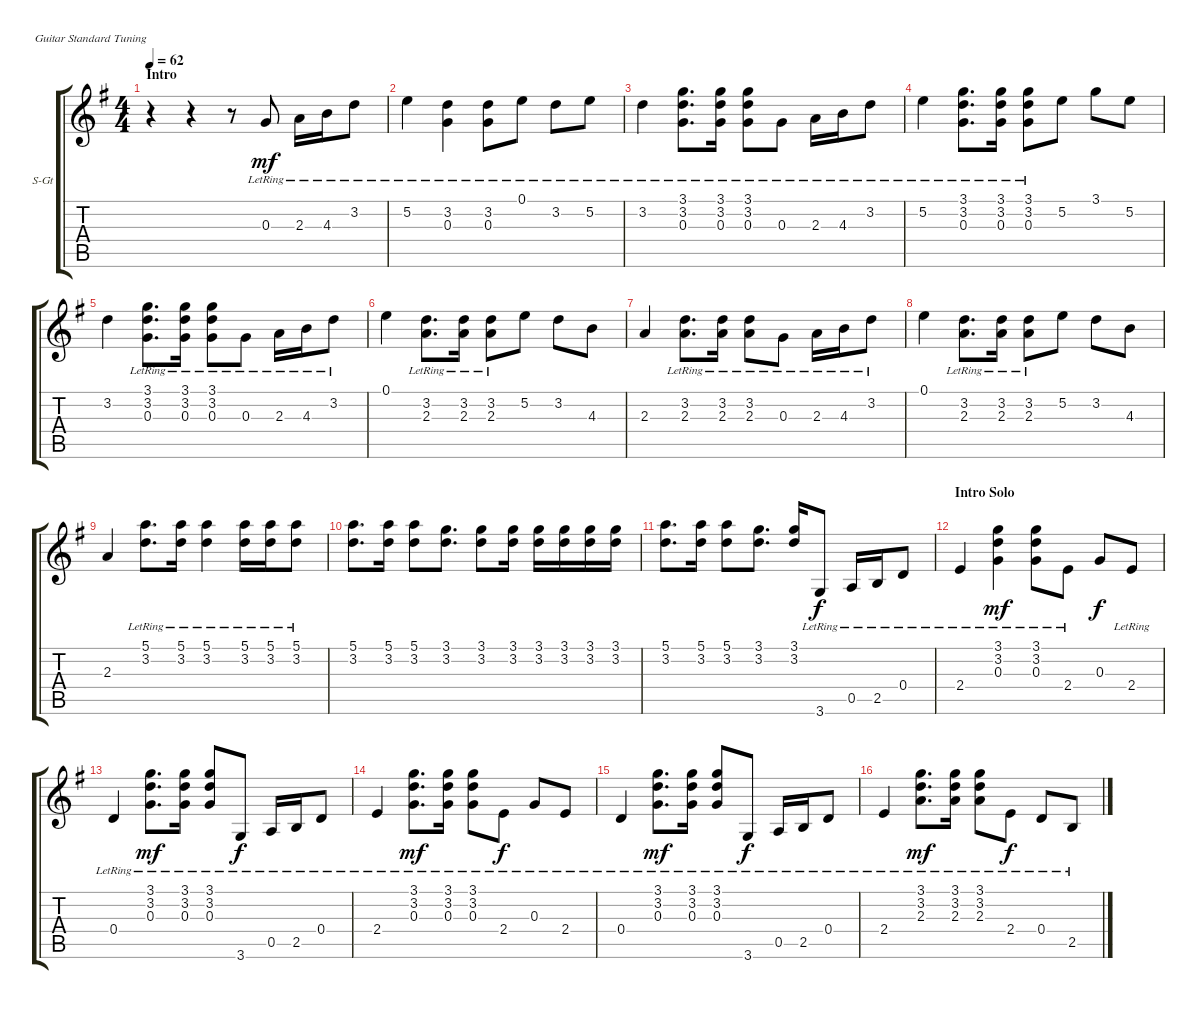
\defaultSystemsLayout 4
\bracketExtendMode groupsimilarinstruments
\firstSystemTrackNameOrientation horizontal
\otherSystemsTrackNameOrientation horizontal
\track ("Rhythm" "S-Gt") {instrument acousticguitarsteel}
\staff {score tabs}
\tuning (E4 B3 G3 D3 A2 E2)
\ts (4 4)
\section ("" "Intro")
\tempo 62
\clef g2
\ks g
r.4{dy mf instrument acousticguitarsteel} r.4 r.8 0.3{lr}.8 2.3{lr}.16 4.3{lr}.16 3.2{lr}.8 |
5.2{lr}.4 (0.3{lr} 3.2{lr}).4 (0.3{lr} 3.2{lr}).8 0.1{lr}.8 3.2{lr}.8 5.2{lr}.8 |
3.2{lr}.4 (0.3{lr} 3.2{lr} 3.1{lr}).8{d} (0.3{lr} 3.2{lr} 3.1{lr}).16 (0.3{lr} 3.2{lr} 3.1{lr}).8 0.3{lr}.8 2.3{lr}.16 4.3{lr}.16 3.2{lr}.8 |
5.2{lr}.4 (0.3{lr} 3.2{lr} 3.1{lr}).8{d} (0.3{lr} 3.2{lr} 3.1{lr}).16 (0.3{lr} 3.2{lr} 3.1{lr}).8 5.2.8 3.1.8 5.2.8 |
3.2.4 (0.3{lr} 3.2{lr} 3.1{lr}).8{d} (0.3{lr} 3.2{lr} 3.1{lr}).16 (0.3{lr} 3.2{lr} 3.1{lr}).8 0.3{lr}.8 2.3{lr}.16 4.3{lr}.16 3.2{lr}.8 |
0.1.4 (2.3{lr} 3.2{lr}).8{d} (2.3{lr} 3.2{lr}).16 (2.3{lr} 3.2{lr}).8 5.2.8 3.2.8 4.3.8 |
2.3.4 (2.3{lr} 3.2{lr}).8{d} (2.3{lr} 3.2{lr}).16 (2.3{lr} 3.2{lr}).8 0.3{lr}.8 2.3{lr}.16 4.3{lr}.16 3.2{lr}.8 |
0.1.4 (2.3{lr} 3.2{lr}).8{d} (2.3{lr} 3.2{lr}).16 (2.3{lr} 3.2{lr}).8 5.2.8 3.2.8 4.3.8 |
2.3.4 (3.2{lr} 5.1).8{d} (3.2{lr} 5.1).16 (3.2{lr} 5.1).4 (3.2{lr} 5.1).16 (3.2{lr} 5.1).16 (3.2{lr} 5.1).8 |
(3.2 5.1).8{d} (3.2 5.1).16 (3.2 5.1).8 (3.2 3.1).8{d} (3.2 3.1).8 (3.2 3.1).16 (3.2 3.1).16 (3.2 3.1).16 (3.2 3.1).16 (3.2 3.1).16 |
(3.2 5.1).8{d} (3.2 5.1).16 (3.2 5.1).8 (3.2 3.1).8{d} (3.2 3.1).16 3.6{lr}.8{dy f} 0.5{lr}.16 2.5{lr}.16 0.4{lr}.8 |
\section ("" "Intro Solo")
2.4{lr}.4 (0.3{lr} 3.2{lr} 3.1).4{dy mf} (0.3{lr} 3.2{lr} 3.1).8 2.4{lr}.8 0.3.8{dy f} 2.4{lr}.8 |
0.4{lr}.4 (0.3{lr} 3.2{lr} 3.1{lr}).8{d dy mf} (0.3{lr} 3.2{lr} 3.1{lr}).16 (0.3{lr} 3.2{lr} 3.1{lr}).8 3.6{lr}.8{dy f} 0.5{lr}.16 2.5{lr}.16 0.4{lr}.8 |
2.4{lr}.4 (0.3{lr} 3.2{lr} 3.1{lr}).8{d dy mf} (0.3{lr} 3.2{lr} 3.1{lr}).16 (0.3{lr} 3.2{lr} 3.1{lr}).8 2.4{lr}.8{dy f} 0.3{lr}.8 2.4{lr}.8 |
0.4{lr}.4 (0.3{lr} 3.2{lr} 3.1{lr}).8{d dy mf} (0.3{lr} 3.2{lr} 3.1{lr}).16 (0.3{lr} 3.2{lr} 3.1{lr}).8 3.6{lr}.8{dy f} 0.5{lr}.16 2.5{lr}.16 0.4{lr}.8 |
2.4{lr}.4 (2.3{lr} 3.2{lr} 3.1{lr}).8{d dy mf} (2.3{lr} 3.2{lr} 3.1{lr}).16 (2.3{lr} 3.2{lr} 3.1{lr}).8 2.4{lr}.8{dy f} 0.4{lr}.8 2.5{lr}.8
